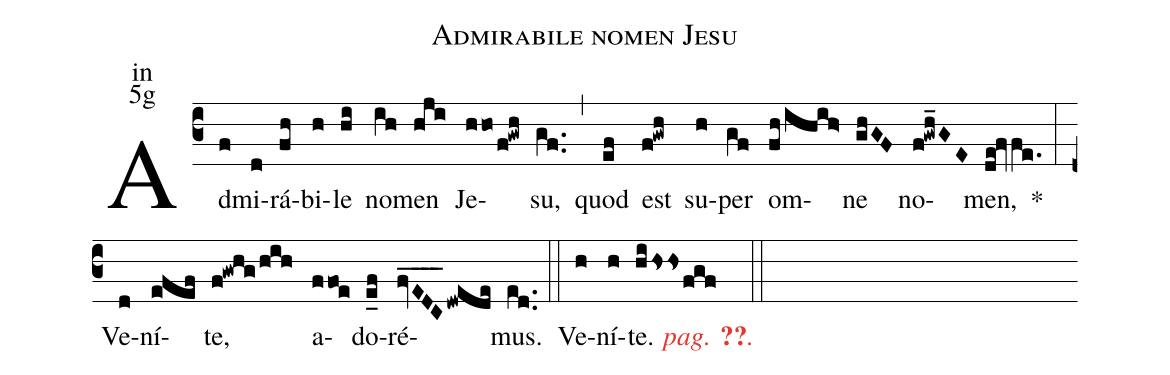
name:Admirabile nomen Jesu;
office-part:in;
mode:5g;
%%
(c3) Ad(f)mi(d)rá(fh)bi(h)le(hi) no(ih)men(hji) Je(hho/f!gwh)su,(gf..) (,)
quod(ef) est(f!gwh) su(h)per(gf) om(fh/ihih>)ne(ghGF) no(f!gwh_GE)men,(de!fv/fe.)
<sp>*</sp>(:) Ve(d)ní(efef)te,(f!gwhg/hih) a(ffoe)do(e_f)ré(fvEDC____dwede)mus.(ed..) (::)
<nlba>Ve(h)ní(h)t{e}. <c><i>pag. <v>\pageref{M-ORIP5g}</v>.</i></c></nlba>(hi/hssfgf ::)
